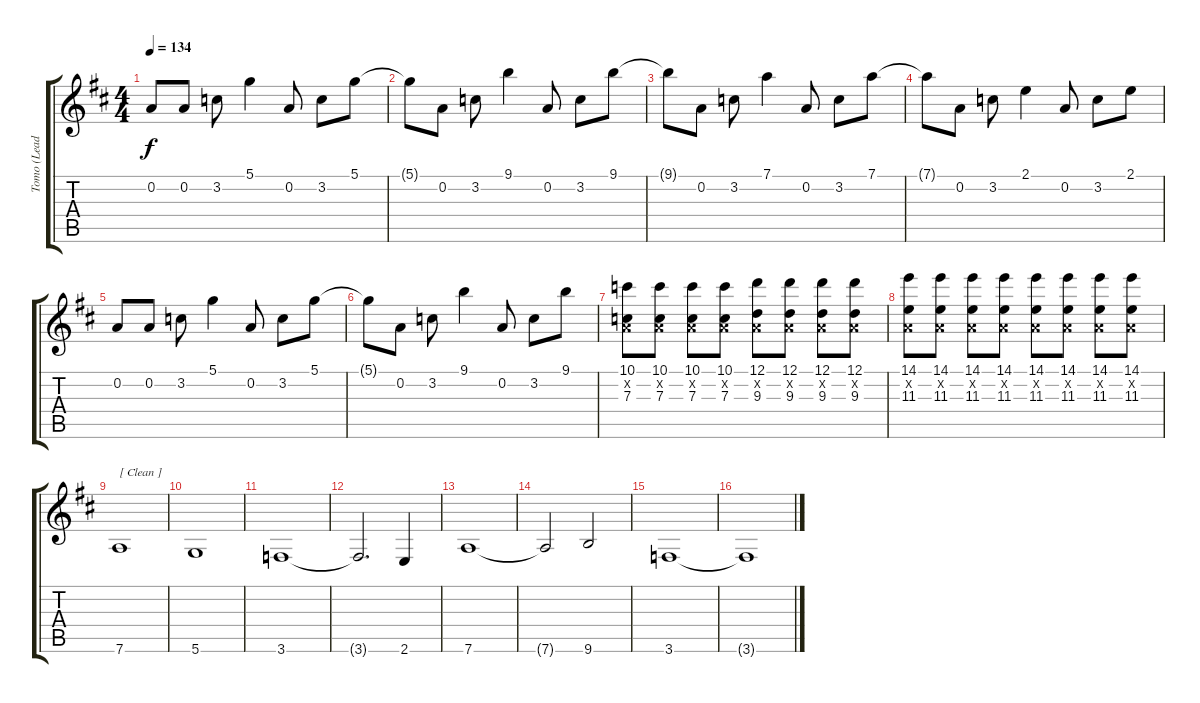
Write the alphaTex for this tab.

\track ("Tomo (Lead Guitar)" "Tomo (Lead") {instrument electricguitarclean}
\staff {score tabs}
\tuning (D4 A3 F3 C3 G2 D2) {hide}
\ts (4 4)
\tempo 134
\clef g2
\ks d
0.2.8{dy f} 0.2.8 3.2.8 5.1.4 0.2.8 3.2.8 5.1.8 |
5.1{t}.8 0.2.8 3.2.8 9.1.4 0.2.8 3.2.8 9.1.8 |
9.1{t}.8 0.2.8 3.2.8 7.1.4 0.2.8 3.2.8 7.1.8 |
7.1{t}.8 0.2.8 3.2.8 2.1.4 0.2.8 3.2.8 2.1.8 |
0.2.8 0.2.8 3.2.8 5.1.4 0.2.8 3.2.8 5.1.8 |
5.1{t}.8 0.2.8 3.2.8 9.1.4 0.2.8 3.2.8 9.1.8 |
(10.1 0.2{x} 7.3).8 (10.1 0.2{x} 7.3).8 (10.1 0.2{x} 7.3).8 (10.1 0.2{x} 7.3).8 (12.1 0.2{x} 9.3).8 (12.1 0.2{x} 9.3).8 (12.1 0.2{x} 9.3).8 (12.1 0.2{x} 9.3).8 |
(14.1 0.2{x} 11.3).8 (14.1 0.2{x} 11.3).8 (14.1 0.2{x} 11.3).8 (14.1 0.2{x} 11.3).8 (14.1 0.2{x} 11.3).8 (14.1 0.2{x} 11.3).8 (14.1 0.2{x} 11.3).8 (14.1 0.2{x} 11.3).8 |
7.6.1{txt "[ Clean ]" instrument electricguitarclean} |
5.6.1 |
3.6.1 |
3.6{t}.2{d} 2.6.4 |
7.6.1 |
7.6{t}.2 9.6.2 |
3.6.1 |
3.6{t}.1
